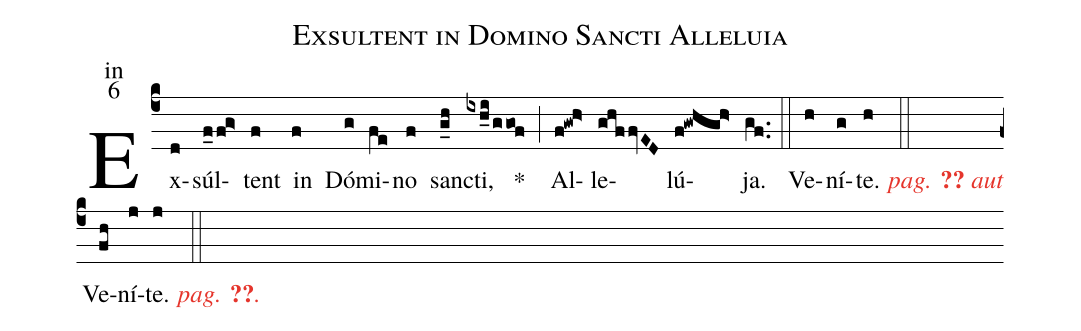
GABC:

name:Exsultent in Domino Sancti Alleluia;
office-part:in;
mode:6;
%%
(c4) Ex(d)súl(f_0fg>)tent(f) in(f) Dó(g)mi(fe)no(f) sanc(g_h)ti,(ixh_i/ggof) <sp>*</sp> (;)
Al(f@gw!h>)le(ghf/fvED)lú(f!gwhgh>)ja.(gf..) (::)
Ve(h)ní(g)t{e}. <c><i>pag. <v>\pageref{M-ORIP6a}</v> aut</i></c>(h ::)
Ve(fh)ní(j)t{e}. <c><i>pag. <v>\pageref{M-ORIP6b}</v>.</i></c>(j ::)
